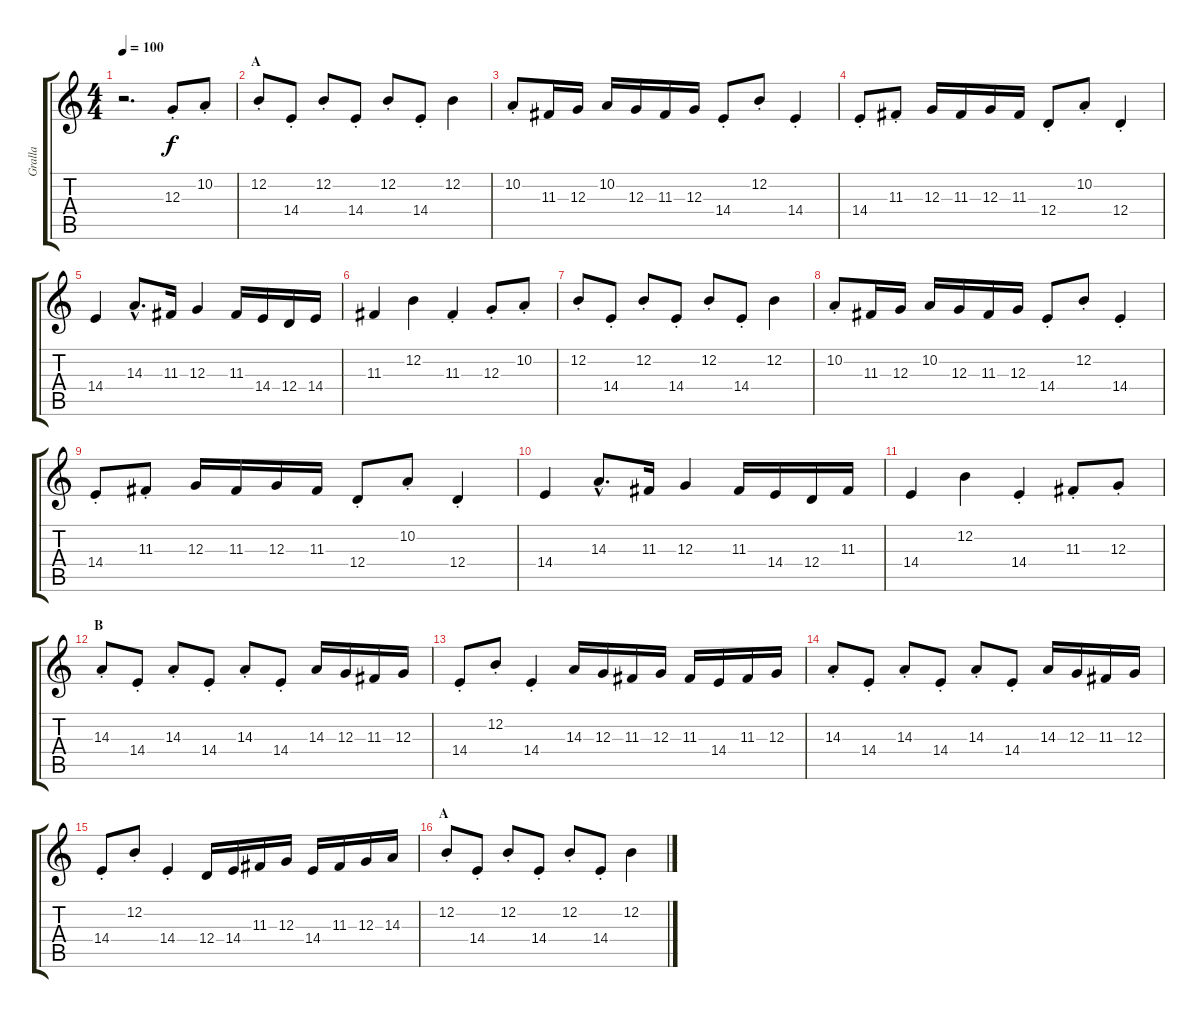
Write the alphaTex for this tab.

\track ("Gralla" "Gralla") {instrument bassoon}
\staff {score tabs}
\tuning (E4 B3 G3 D3 A2 E2) {hide}
\ts (4 4)
\tempo 100
\clef g2
\ks c
r.2{d dy f instrument bassoon} 12.3{st}.8 10.2{st}.8 |
\section ("" "A")
12.2{st}.8 14.4{st}.8 12.2{st}.8 14.4{st}.8 12.2{st}.8 14.4{st}.8 12.2.4 |
10.2{st}.8 11.3.16 12.3.16 10.2.16 12.3.16 11.3.16 12.3.16 14.4{st}.8 12.2{st}.8 14.4{st}.4 |
14.4{st}.8 11.3{st}.8 12.3.16 11.3.16 12.3.16 11.3.16 12.4{st}.8 10.2{st}.8 12.4{st}.4 |
14.4.4 14.3{hac}.8{d} 11.3.16 12.3.4 11.3.16 14.4.16 12.4.16 14.4.16 |
11.3.4 12.2.4 11.3{st}.4 12.3{st}.8 10.2{st}.8 |
12.2{st}.8 14.4{st}.8 12.2{st}.8 14.4{st}.8 12.2{st}.8 14.4{st}.8 12.2.4 |
10.2{st}.8 11.3.16 12.3.16 10.2.16 12.3.16 11.3.16 12.3.16 14.4{st}.8 12.2{st}.8 14.4{st}.4 |
14.4{st}.8 11.3{st}.8 12.3.16 11.3.16 12.3.16 11.3.16 12.4{st}.8 10.2{st}.8 12.4{st}.4 |
14.4.4 14.3{hac}.8{d} 11.3.16 12.3.4 11.3.16 14.4.16 12.4.16 11.3.16 |
14.4.4 12.2.4 14.4{st}.4 11.3{st}.8 12.3{st}.8 |
\section ("" "B")
14.3{st}.8 14.4{st}.8 14.3{st}.8 14.4{st}.8 14.3{st}.8 14.4{st}.8 14.3.16 12.3.16 11.3.16 12.3.16 |
14.4{st}.8 12.2{st}.8 14.4{st}.4 14.3.16 12.3.16 11.3.16 12.3.16 11.3.16 14.4.16 11.3.16 12.3.16 |
14.3{st}.8 14.4{st}.8 14.3{st}.8 14.4{st}.8 14.3{st}.8 14.4{st}.8 14.3.16 12.3.16 11.3.16 12.3.16 |
14.4{st}.8 12.2{st}.8 14.4{st}.4 12.4.16 14.4.16 11.3.16 12.3.16 14.4.16 11.3.16 12.3.16 14.3.16 |
\section ("" "A")
12.2{st}.8 14.4{st}.8 12.2{st}.8 14.4{st}.8 12.2{st}.8 14.4{st}.8 12.2.4
